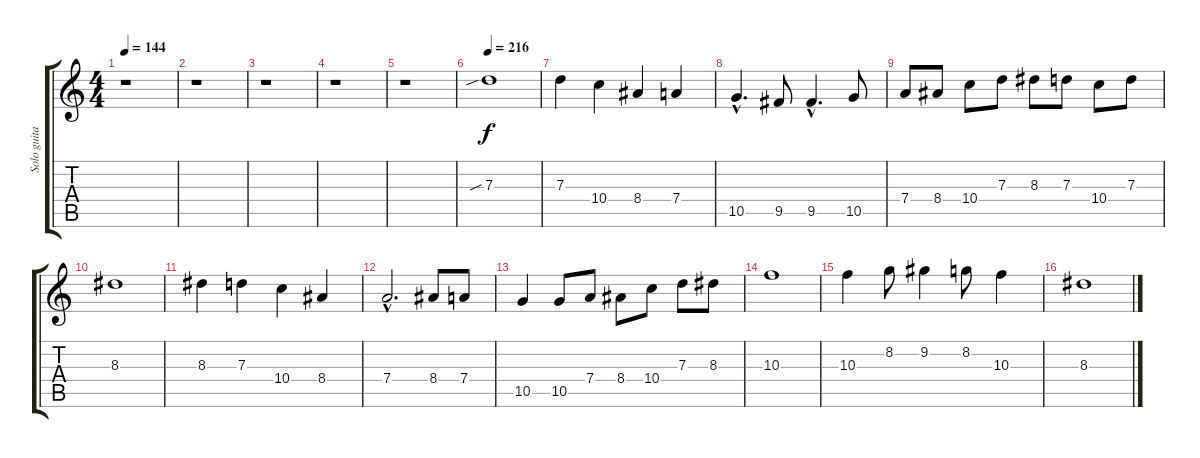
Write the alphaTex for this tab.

\track ("Solo guitar" "Solo guita") {instrument overdrivenguitar}
\staff {score tabs}
\tuning (E4 B3 G3 D3 A2 E2) {hide}
\ts (4 4)
\tempo 144
\clef g2
\ks c
r.1{dy f} |
r.1 |
r.1 |
r.1 |
r.1 |
\tempo 216
7.3{sib}.1 |
7.3.4 10.4.4 8.4.4 7.4.4 |
10.5{hac}.4{d} 9.5.8 9.5{hac}.4{d} 10.5.8 |
7.4.8 8.4.8 10.4.8 7.3.8 8.3.8 7.3.8 10.4.8 7.3.8 |
8.3.1 |
8.3.4 7.3.4 10.4.4 8.4.4 |
7.4{hac}.2{d} 8.4.8 7.4.8 |
10.5.4 10.5.8 7.4.8 8.4.8 10.4.8 7.3.8 8.3.8 |
10.3.1 |
10.3.4 8.2.8 9.2.4 8.2.8 10.3.4 |
8.3.1
